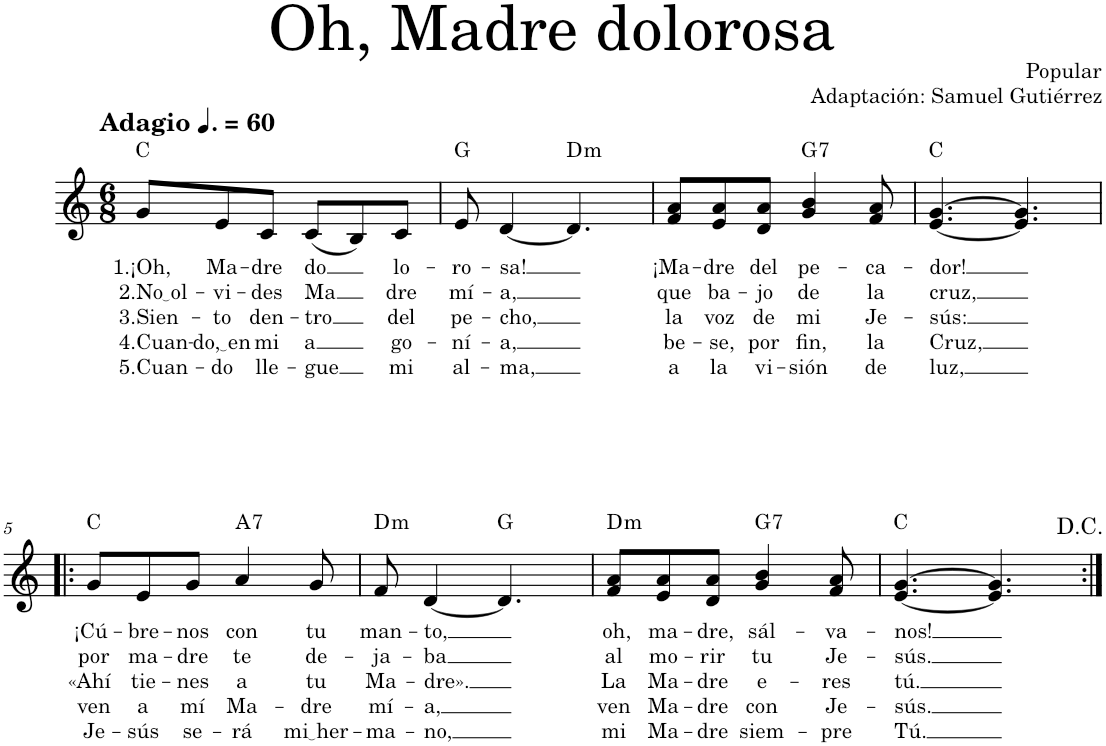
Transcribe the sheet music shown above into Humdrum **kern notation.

**kern	**text	**text	**text	**text	**text	**harte
*part1	*part1	*part1	*part1	*part1	*part1	*part1
*staff1	*staff1	*staff1	*staff1	*staff1	*staff1	*
*I"Soprano	*	*	*	*	*	*
*I'S.	*	*	*	*	*	*
*clefG2	*	*	*	*	*	*
*k[]	*	*	*	*	*	*
*M6/8	*	*	*	*	*	*
*MM90	*	*	*	*	*	*
=1	=1	=1	=1	=1	=1	=1
!LO:TX:a:B:t=Adagio	!	!	!	!	!	!
!	!LO:LY:b	!LO:LY:b	!LO:LY:b	!LO:LY:b	!LO:LY:b	!
8g/L	1.¡Oh,	2.No ol	3.Sien-	4.Cuan-	5.Cuan-	C:maj
!	!LO:LY:b	!LO:LY:b	!LO:LY:b	!LO:LY:b	!LO:LY:b	!
8e/	Ma-	-vi-	-to	do, en	-do	.
!	!LO:LY:b	!LO:LY:b	!LO:LY:b	!LO:LY:b	!LO:LY:b	!
8c/J	-dre	-des	den-	mi	lle-	.
!	!LO:LY:b	!LO:LY:b	!LO:LY:b	!LO:LY:b	!LO:LY:b	!
(8c/L	do	Ma	-tro	a	-gue	.
8B/)	.	.	.	.	.	.
!	!LO:LY:b	!LO:LY:b	!LO:LY:b	!LO:LY:b	!LO:LY:b	!
8c/J	lo-	dre	del	go-	mi	.
=2	=2	=2	=2	=2	=2	=2
!	!LO:LY:b	!LO:LY:b	!LO:LY:b	!LO:LY:b	!LO:LY:b	!
8e/	-ro-	mí-	pe-	-ní-	al-	G:maj
!	!LO:LY:b	!LO:LY:b	!LO:LY:b	!LO:LY:b	!LO:LY:b	!
[4d/	-sa!	-a,	-cho,	-a,	-ma,	.
!	!	!	!	!	!	!LO:H:kt=m
4.d/]	.	.	.	.	.	D:min
=3	=3	=3	=3	=3	=3	=3
!	!LO:LY:b	!LO:LY:b	!LO:LY:b	!LO:LY:b	!LO:LY:b	!
8f/ 8a/L	¡Ma-	que	la	be-	a	.
!	!LO:LY:b	!LO:LY:b	!LO:LY:b	!LO:LY:b	!LO:LY:b	!
8e/ 8a/	-dre	ba-	voz	-se,	la	.
!	!LO:LY:b	!LO:LY:b	!LO:LY:b	!LO:LY:b	!LO:LY:b	!
8d/ 8a/J	del	-jo	de	por	vi-	.
!	!LO:LY:b	!LO:LY:b	!LO:LY:b	!LO:LY:b	!LO:LY:b	!LO:H:kt=7
4g/ 4b/	pe-	de	mi	fin,	-sión	G:7
!	!LO:LY:b	!LO:LY:b	!LO:LY:b	!LO:LY:b	!LO:LY:b	!
8f/ 8a/	-ca-	la	Je-	la	de	.
=4	=4	=4	=4	=4	=4	=4
!	!LO:LY:b	!LO:LY:b	!LO:LY:b	!LO:LY:b	!LO:LY:b	!
[4.e/ [4.g/	-dor!	cruz,	-sús:	Cruz,	luz,	C:maj
4.e/] 4.g/]	.	.	.	.	.	.
!!LO:LB:g=z
=5!|:	=5!|:	=5!|:	=5!|:	=5!|:	=5!|:	=5!|:
!	!LO:LY:b	!LO:LY:b	!LO:LY:b	!LO:LY:b	!LO:LY:b	!
8g/L	¡Cú-	por	«Ahí	ven	Je-	C:maj
!	!LO:LY:b	!LO:LY:b	!LO:LY:b	!LO:LY:b	!LO:LY:b	!
8e/	-bre-	ma-	tie-	a	-sús	.
!	!LO:LY:b	!LO:LY:b	!LO:LY:b	!LO:LY:b	!LO:LY:b	!
8g/J	-nos	-dre	-nes	mí	se-	.
!	!LO:LY:b	!LO:LY:b	!LO:LY:b	!LO:LY:b	!LO:LY:b	!LO:H:kt=7
4a/	con	te	a	Ma-	-rá	A:7
!	!LO:LY:b	!LO:LY:b	!LO:LY:b	!LO:LY:b	!LO:LY:b	!
8g/	tu	de-	tu	-dre	mi her	.
=6	=6	=6	=6	=6	=6	=6
!	!LO:LY:b	!LO:LY:b	!LO:LY:b	!LO:LY:b	!LO:LY:b	!LO:H:kt=m
8f/	man-	-ja-	Ma-	mí-	-ma-	D:min
!	!LO:LY:b	!LO:LY:b	!LO:LY:b	!LO:LY:b	!LO:LY:b	!
[4d/	-to,	-ba	-dre».	-a,	-no,	.
4.d/]	.	.	.	.	.	G:maj
=7	=7	=7	=7	=7	=7	=7
!	!LO:LY:b	!LO:LY:b	!LO:LY:b	!LO:LY:b	!LO:LY:b	!LO:H:kt=m
8f/ 8a/L	oh,	al	La	ven	mi	D:min
!	!LO:LY:b	!LO:LY:b	!LO:LY:b	!LO:LY:b	!LO:LY:b	!
8e/ 8a/	ma-	mo-	Ma-	Ma-	Ma-	.
!	!LO:LY:b	!LO:LY:b	!LO:LY:b	!LO:LY:b	!LO:LY:b	!
8d/ 8a/J	-dre,	-rir	-dre	-dre	-dre	.
!	!LO:LY:b	!LO:LY:b	!LO:LY:b	!LO:LY:b	!LO:LY:b	!LO:H:kt=7
4g/ 4b/	sál-	tu	e-	con	siem-	G:7
!	!LO:LY:b	!LO:LY:b	!LO:LY:b	!LO:LY:b	!LO:LY:b	!
8f/ 8a/	-va-	Je-	-res	Je-	-pre	.
=8	=8	=8	=8	=8	=8	=8
!	!LO:LY:b	!LO:LY:b	!LO:LY:b	!LO:LY:b	!LO:LY:b	!
[4.e/ [4.g/	-nos!	-sús.	tú.	-sús.	Tú.	C:maj
4.e/] 4.g/]	.	.	.	.	.	.
=:|!	=:|!	=:|!	=:|!	=:|!	=:|!	=:|!
*-	*-	*-	*-	*-	*-	*-
